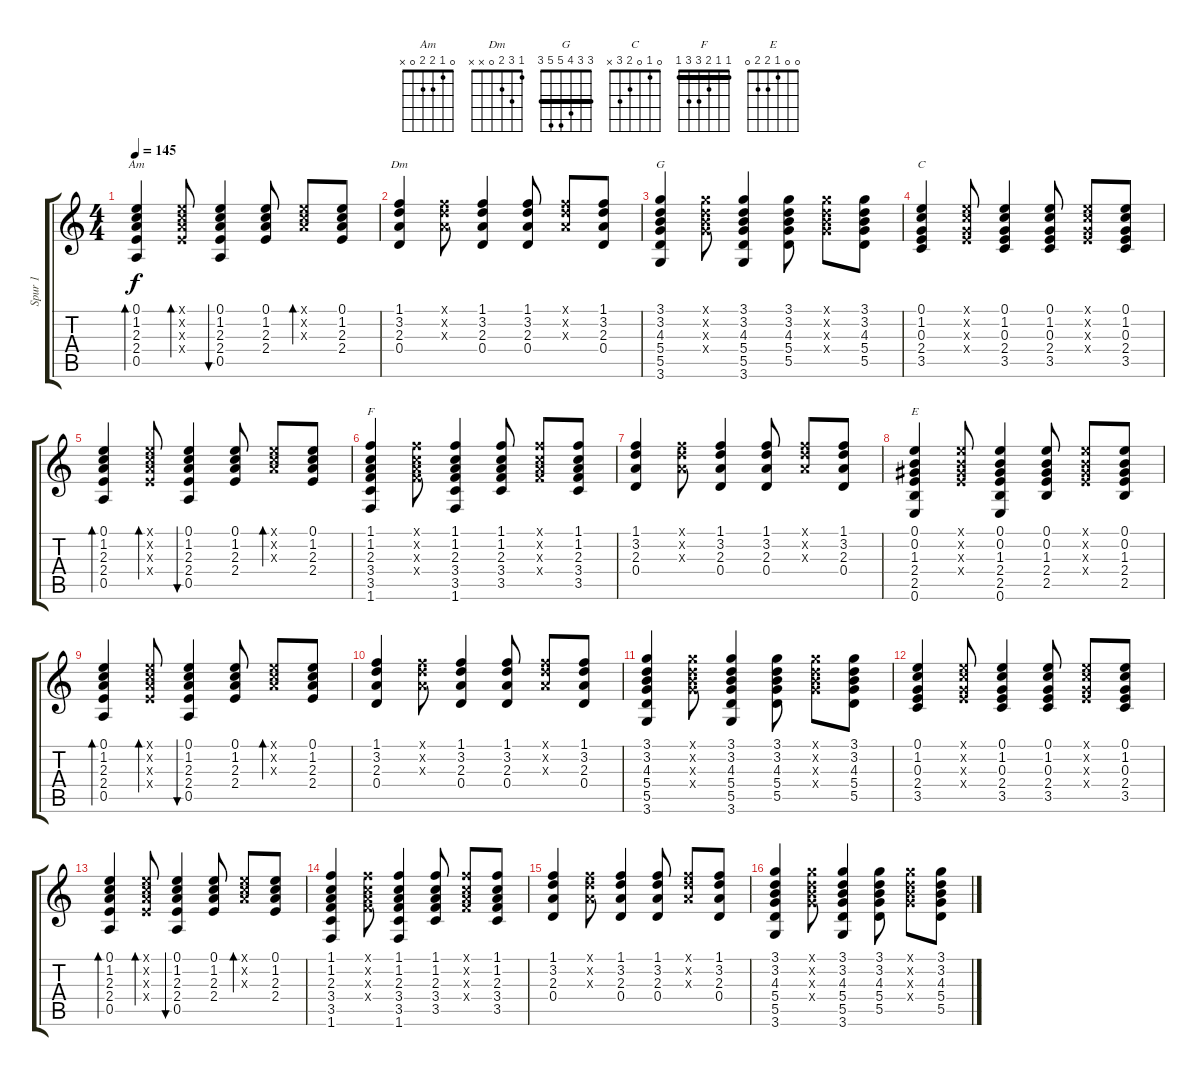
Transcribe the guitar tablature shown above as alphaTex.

\track ("Spur 1" "Spur 1") {instrument acousticguitarsteel}
\staff {score tabs}
\tuning (E4 B3 G3 D3 A2 E2) {hide}
\chord ("Am" 0 1 2 2 0 x)
\chord ("Dm" 1 3 2 0 x x)
\chord ("G" 3 3 4 5 5 3) {barre 3}
\chord ("C" 0 1 0 2 3 x)
\chord ("F" 1 1 2 3 3 1) {barre 1}
\chord ("E" 0 0 1 2 2 0)
\ts (4 4)
\tempo 145
\clef g2
\ks c
(0.1 1.2 2.3 2.4 0.5).4{bd 60 ch "Am" dy f} (0.1{x} 1.2{x} 2.3{x} 2.4{x}).8{bd 60} (0.1 1.2 2.3 2.4 0.5).4{bu 60} (0.1 1.2 2.3 2.4).8 (0.1{x} 1.2{x} 2.3{x}).8{bd 60} (0.1 1.2 2.3 2.4).8 |
(1.1 3.2 2.3 0.4).4{ch "Dm"} (1.1{x} 3.2{x} 2.3{x}).8 (1.1 3.2 2.3 0.4).4 (1.1 3.2 2.3 0.4).8 (1.1{x} 3.2{x} 2.3{x}).8 (1.1 3.2 2.3 0.4).8 |
(3.1 3.2 4.3 5.4 5.5 3.6).4{ch "G"} (3.1{x} 3.2{x} 4.3{x} 5.4{x}).8 (3.1 3.2 4.3 5.4 5.5 3.6).4 (3.1 3.2 4.3 5.4 5.5).8 (3.1{x} 3.2{x} 4.3{x} 5.4{x}).8 (3.1 3.2 4.3 5.4 5.5).8 |
(0.1 1.2 0.3 2.4 3.5).4{ch "C"} (0.1{x} 1.2{x} 0.3{x} 2.4{x}).8 (0.1 1.2 0.3 2.4 3.5).4 (0.1 1.2 0.3 2.4 3.5).8 (0.1{x} 1.2{x} 0.3{x} 2.4{x}).8 (0.1 1.2 0.3 2.4 3.5).8 |
(0.1 1.2 2.3 2.4 0.5).4{bd 60} (0.1{x} 1.2{x} 2.3{x} 2.4{x}).8{bd 60} (0.1 1.2 2.3 2.4 0.5).4{bu 60} (0.1 1.2 2.3 2.4).8 (0.1{x} 1.2{x} 2.3{x}).8{bd 60} (0.1 1.2 2.3 2.4).8 |
(1.1 1.2 2.3 3.4 3.5 1.6).4{ch "F"} (1.1{x} 1.2{x} 2.3{x} 3.4{x}).8 (1.1 1.2 2.3 3.4 3.5 1.6).4 (1.1 1.2 2.3 3.4 3.5).8 (1.1{x} 1.2{x} 2.3{x} 3.4{x}).8 (1.1 1.2 2.3 3.4 3.5).8 |
(1.1 3.2 2.3 0.4).4 (1.1{x} 3.2{x} 2.3{x}).8 (1.1 3.2 2.3 0.4).4 (1.1 3.2 2.3 0.4).8 (1.1{x} 3.2{x} 2.3{x}).8 (1.1 3.2 2.3 0.4).8 |
(0.1 0.2 1.3 2.4 2.5 0.6).4{ch "E"} (0.1{x} 0.2{x} 1.3{x} 2.4{x}).8 (0.1 0.2 1.3 2.4 2.5 0.6).4 (0.1 0.2 1.3 2.4 2.5).8 (0.1{x} 0.2{x} 1.3{x} 2.4{x}).8 (0.1 0.2 1.3 2.4 2.5).8 |
(0.1 1.2 2.3 2.4 0.5).4{bd 60} (0.1{x} 1.2{x} 2.3{x} 2.4{x}).8{bd 60} (0.1 1.2 2.3 2.4 0.5).4{bu 60} (0.1 1.2 2.3 2.4).8 (0.1{x} 1.2{x} 2.3{x}).8{bd 60} (0.1 1.2 2.3 2.4).8 |
(1.1 3.2 2.3 0.4).4 (1.1{x} 3.2{x} 2.3{x}).8 (1.1 3.2 2.3 0.4).4 (1.1 3.2 2.3 0.4).8 (1.1{x} 3.2{x} 2.3{x}).8 (1.1 3.2 2.3 0.4).8 |
(3.1 3.2 4.3 5.4 5.5 3.6).4 (3.1{x} 3.2{x} 4.3{x} 5.4{x}).8 (3.1 3.2 4.3 5.4 5.5 3.6).4 (3.1 3.2 4.3 5.4 5.5).8 (3.1{x} 3.2{x} 4.3{x} 5.4{x}).8 (3.1 3.2 4.3 5.4 5.5).8 |
(0.1 1.2 0.3 2.4 3.5).4 (0.1{x} 1.2{x} 0.3{x} 2.4{x}).8 (0.1 1.2 0.3 2.4 3.5).4 (0.1 1.2 0.3 2.4 3.5).8 (0.1{x} 1.2{x} 0.3{x} 2.4{x}).8 (0.1 1.2 0.3 2.4 3.5).8 |
(0.1 1.2 2.3 2.4 0.5).4{bd 60} (0.1{x} 1.2{x} 2.3{x} 2.4{x}).8{bd 60} (0.1 1.2 2.3 2.4 0.5).4{bu 60} (0.1 1.2 2.3 2.4).8 (0.1{x} 1.2{x} 2.3{x}).8{bd 60} (0.1 1.2 2.3 2.4).8 |
(1.1 1.2 2.3 3.4 3.5 1.6).4 (1.1{x} 1.2{x} 2.3{x} 3.4{x}).8 (1.1 1.2 2.3 3.4 3.5 1.6).4 (1.1 1.2 2.3 3.4 3.5).8 (1.1{x} 1.2{x} 2.3{x} 3.4{x}).8 (1.1 1.2 2.3 3.4 3.5).8 |
(1.1 3.2 2.3 0.4).4 (1.1{x} 3.2{x} 2.3{x}).8 (1.1 3.2 2.3 0.4).4 (1.1 3.2 2.3 0.4).8 (1.1{x} 3.2{x} 2.3{x}).8 (1.1 3.2 2.3 0.4).8 |
(3.1 3.2 4.3 5.4 5.5 3.6).4 (3.1{x} 3.2{x} 4.3{x} 5.4{x}).8 (3.1 3.2 4.3 5.4 5.5 3.6).4 (3.1 3.2 4.3 5.4 5.5).8 (3.1{x} 3.2{x} 4.3{x} 5.4{x}).8 (3.1 3.2 4.3 5.4 5.5).8
